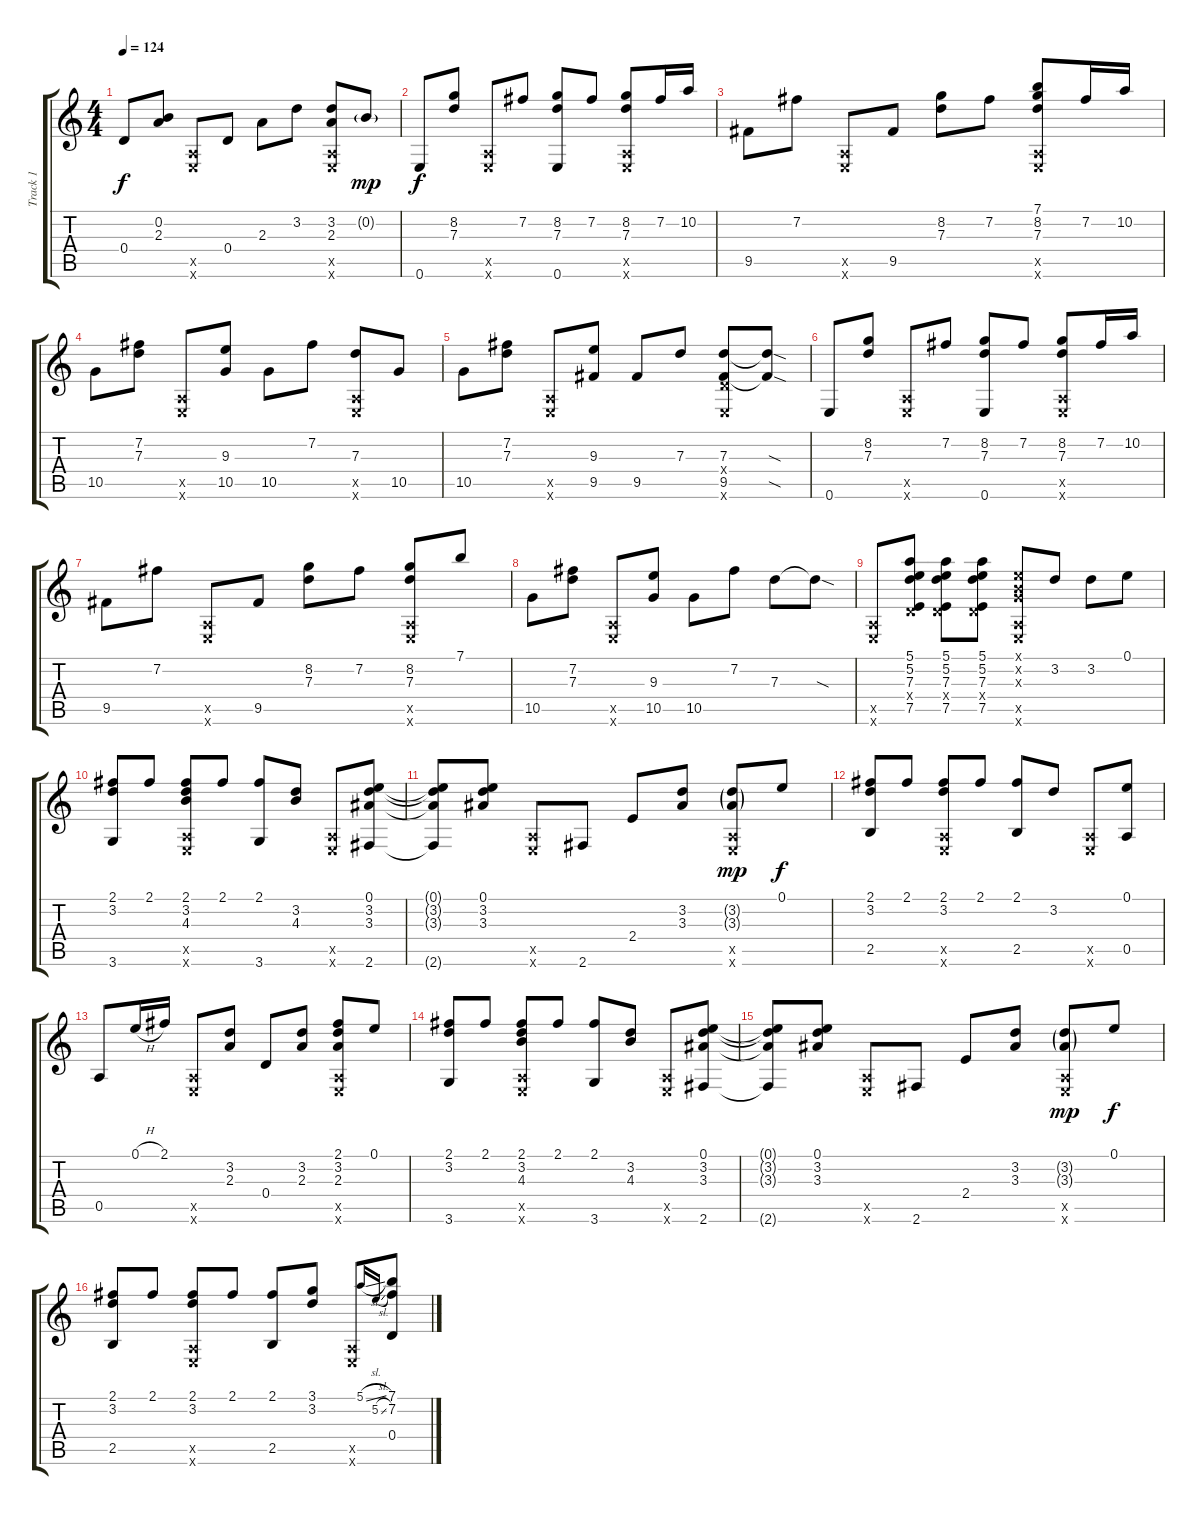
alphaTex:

\track ("Track 1" "Track 1") {instrument acousticguitarsteel}
\staff {score tabs}
\tuning (E4 B3 G3 D3 A2 E2) {hide}
\ts (4 4)
\tempo 124
\clef g2
\ks c
0.4.8{dy f} (0.2 2.3).8 (0.5{x} 0.6{x}).8 0.4.8 2.3.8 3.2.8 (3.2 2.3 0.5{x} 0.6{x}).8 0.2{g}.8{dy mp} |
0.6.8{dy f} (8.2 7.3).8 (0.5{x} 0.6{x}).8 7.2.8 (8.2 7.3 0.6).8 7.2.8 (8.2 7.3 0.5{x} 0.6{x}).8 7.2.16 10.2.16 |
9.5.8 7.2.8 (0.5{x} 0.6{x}).8 9.5.8 (8.2 7.3).8 7.2.8 (7.1 8.2 7.3 0.5{x} 0.6{x}).8 7.2.16 10.2.16 |
10.5.8 (7.2 7.3).8 (0.5{x} 0.6{x}).8 (9.3 10.5).8 10.5.8 7.2.8 (7.3 0.5{x} 0.6{x}).8 10.5.8 |
10.5.8 (7.2 7.3).8 (0.5{x} 0.6{x}).8 (9.3 9.5).8 9.5.8 7.3.8 (7.3 0.4{x} 9.5 0.6{x}).8 (7.3{sod t} 9.5{sod t}).8 |
0.6.8 (8.2 7.3).8 (0.5{x} 0.6{x}).8 7.2.8 (8.2 7.3 0.6).8 7.2.8 (8.2 7.3 0.5{x} 0.6{x}).8 7.2.16 10.2.16 |
9.5.8 7.2.8 (0.5{x} 0.6{x}).8 9.5.8 (8.2 7.3).8 7.2.8 (8.2 7.3 0.5{x} 0.6{x}).8 7.1.8 |
10.5.8 (7.2 7.3).8 (0.5{x} 0.6{x}).8 (9.3 10.5).8 10.5.8 7.2.8 7.3.8 7.3{sod t}.8 |
(0.5{x} 0.6{x}).8 (5.1 5.2 7.3 0.4{x} 7.5).8 (5.1 5.2 7.3 0.4{x} 7.5).8 (5.1 5.2 7.3 0.4{x} 7.5).8 (0.1{x} 0.2{x} 0.3{x} 0.5{x} 0.6{x}).8 3.2.8 3.2.8 0.1.8 |
(2.1 3.2 3.6).8 2.1.8 (2.1 3.2 4.3 0.5{x} 0.6{x}).8 2.1.8 (2.1 3.6).8 (3.2 4.3).8 (0.5{x} 0.6{x}).8 (0.1 3.2 3.3 2.6).8 |
(0.1{t} 3.2{t} 3.3{t} 2.6{t}).8 (0.1 3.2 3.3).8 (0.5{x} 0.6{x}).8 2.6.8 2.4.8 (3.2 3.3).8 (3.2{g} 3.3{g} 0.5{x} 0.6{x}).8{dy mp} 0.1.8{dy f} |
(2.1 3.2 2.5).8 2.1.8 (2.1 3.2 0.5{x} 0.6{x}).8 2.1.8 (2.1 2.5).8 3.2.8 (0.5{x} 0.6{x}).8 (0.1 0.5).8 |
0.5.8 0.1{h}.16 2.1.16 (0.5{x} 0.6{x}).8 (3.2 2.3).8 0.4.8 (3.2 2.3).8 (2.1 3.2 2.3 0.5{x} 0.6{x}).8 0.1.8 |
(2.1 3.2 3.6).8 2.1.8 (2.1 3.2 4.3 0.5{x} 0.6{x}).8 2.1.8 (2.1 3.6).8 (3.2 4.3).8 (0.5{x} 0.6{x}).8 (0.1 3.2 3.3 2.6).8 |
(0.1{t} 3.2{t} 3.3{t} 2.6{t}).8 (0.1 3.2 3.3).8 (0.5{x} 0.6{x}).8 2.6.8 2.4.8 (3.2 3.3).8 (3.2{g} 3.3{g} 0.5{x} 0.6{x}).8{dy mp} 0.1.8{dy f} |
(2.1 3.2 2.5).8 2.1.8 (2.1 3.2 0.5{x} 0.6{x}).8 2.1.8 (2.1 2.5).8 (3.1 3.2).8 (0.5{x} 0.6{x}).8 5.1{sl}.16{gr onbeat} 5.2{sl}.16{gr onbeat} (7.1 7.2 0.4).8
